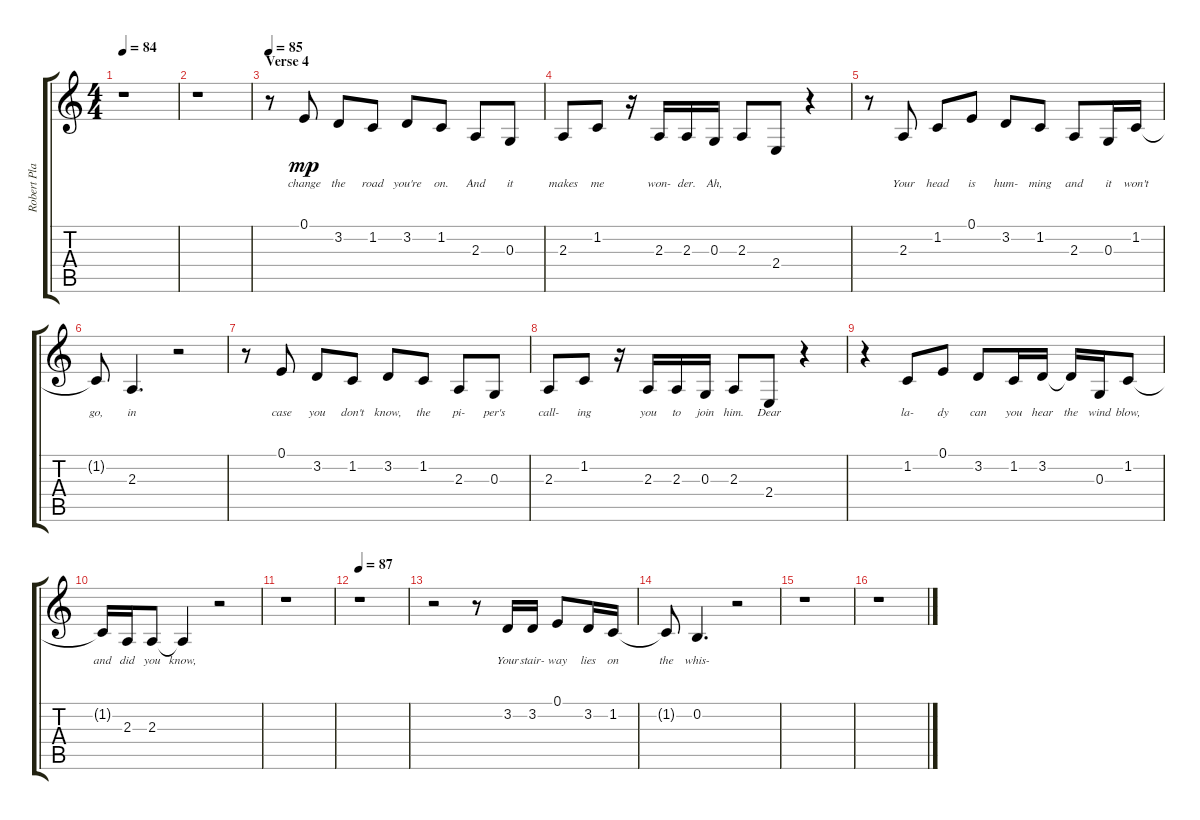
\track ("Robert Plant - Vocals" "Robert Pla") {instrument harmonica}
\staff {score tabs}
\tuning (E4 B3 G3 D3 A2 E2) {hide}
\ts (4 4)
\tempo 84
\clef g2
\ks c
r.1{dy mp} |
r.1 |
\section ("" "Verse 4")
\tempo 85
r.8 0.1.8{lyrics (0 "change") lyrics (1 "") lyrics (2 "") lyrics (3 "") lyrics (4 "")} 3.2.8{lyrics (0 "the") lyrics (1 "") lyrics (2 "") lyrics (3 "") lyrics (4 "")} 1.2.8{lyrics (0 "road") lyrics (1 "") lyrics (2 "") lyrics (3 "") lyrics (4 "")} 3.2.8{lyrics (0 "you're") lyrics (1 "") lyrics (2 "") lyrics (3 "") lyrics (4 "")} 1.2.8{lyrics (0 "on.") lyrics (1 "") lyrics (2 "") lyrics (3 "") lyrics (4 "")} 2.3.8{lyrics (0 "And") lyrics (1 "") lyrics (2 "") lyrics (3 "") lyrics (4 "")} 0.3.8{lyrics (0 "it") lyrics (1 "") lyrics (2 "") lyrics (3 "") lyrics (4 "")} |
2.3.8{lyrics (0 "makes") lyrics (1 "") lyrics (2 "") lyrics (3 "") lyrics (4 "")} 1.2.8{lyrics (0 "me") lyrics (1 "") lyrics (2 "") lyrics (3 "") lyrics (4 "")} r.16 2.3.16{lyrics (0 "won-") lyrics (1 "") lyrics (2 "") lyrics (3 "") lyrics (4 "")} 2.3.16{lyrics (0 "der.") lyrics (1 "") lyrics (2 "") lyrics (3 "") lyrics (4 "")} 0.3.16{lyrics (0 "Ah,") lyrics (1 "") lyrics (2 "") lyrics (3 "") lyrics (4 "")} 2.3.8{lyrics (0 "") lyrics (1 "") lyrics (2 "") lyrics (3 "") lyrics (4 "")} 2.4.8{lyrics (0 "") lyrics (1 "") lyrics (2 "") lyrics (3 "") lyrics (4 "")} r.4 |
r.8 2.3.8{lyrics (0 "Your") lyrics (1 "") lyrics (2 "") lyrics (3 "") lyrics (4 "")} 1.2.8{lyrics (0 "head") lyrics (1 "") lyrics (2 "") lyrics (3 "") lyrics (4 "")} 0.1.8{lyrics (0 "is") lyrics (1 "") lyrics (2 "") lyrics (3 "") lyrics (4 "")} 3.2.8{lyrics (0 "hum-") lyrics (1 "") lyrics (2 "") lyrics (3 "") lyrics (4 "")} 1.2.8{lyrics (0 "ming") lyrics (1 "") lyrics (2 "") lyrics (3 "") lyrics (4 "")} 2.3.8{lyrics (0 "and") lyrics (1 "") lyrics (2 "") lyrics (3 "") lyrics (4 "")} 0.3.16{lyrics (0 "it") lyrics (1 "") lyrics (2 "") lyrics (3 "") lyrics (4 "")} 1.2.16{lyrics (0 "won't") lyrics (1 "") lyrics (2 "") lyrics (3 "") lyrics (4 "")} |
1.2{t}.8{lyrics (0 "go,") lyrics (1 "") lyrics (2 "") lyrics (3 "") lyrics (4 "")} 2.3.4{d lyrics (0 "in") lyrics (1 "") lyrics (2 "") lyrics (3 "") lyrics (4 "")} r.2 |
r.8 0.1.8{lyrics (0 "case") lyrics (1 "") lyrics (2 "") lyrics (3 "") lyrics (4 "")} 3.2.8{lyrics (0 "you") lyrics (1 "") lyrics (2 "") lyrics (3 "") lyrics (4 "")} 1.2.8{lyrics (0 "don't") lyrics (1 "") lyrics (2 "") lyrics (3 "") lyrics (4 "")} 3.2.8{lyrics (0 "know,") lyrics (1 "") lyrics (2 "") lyrics (3 "") lyrics (4 "")} 1.2.8{lyrics (0 "the") lyrics (1 "") lyrics (2 "") lyrics (3 "") lyrics (4 "")} 2.3.8{lyrics (0 "pi-") lyrics (1 "") lyrics (2 "") lyrics (3 "") lyrics (4 "")} 0.3.8{lyrics (0 "per's") lyrics (1 "") lyrics (2 "") lyrics (3 "") lyrics (4 "")} |
2.3.8{lyrics (0 "call-") lyrics (1 "") lyrics (2 "") lyrics (3 "") lyrics (4 "")} 1.2.8{lyrics (0 "ing") lyrics (1 "") lyrics (2 "") lyrics (3 "") lyrics (4 "")} r.16 2.3.16{lyrics (0 "you") lyrics (1 "") lyrics (2 "") lyrics (3 "") lyrics (4 "")} 2.3.16{lyrics (0 "to") lyrics (1 "") lyrics (2 "") lyrics (3 "") lyrics (4 "")} 0.3.16{lyrics (0 "join") lyrics (1 "") lyrics (2 "") lyrics (3 "") lyrics (4 "")} 2.3.8{lyrics (0 "him.") lyrics (1 "") lyrics (2 "") lyrics (3 "") lyrics (4 "")} 2.4.8{lyrics (0 "Dear") lyrics (1 "") lyrics (2 "") lyrics (3 "") lyrics (4 "")} r.4 |
r.4 1.2.8{lyrics (0 "la-") lyrics (1 "") lyrics (2 "") lyrics (3 "") lyrics (4 "")} 0.1.8{lyrics (0 "dy") lyrics (1 "") lyrics (2 "") lyrics (3 "") lyrics (4 "")} 3.2.8{lyrics (0 "can") lyrics (1 "") lyrics (2 "") lyrics (3 "") lyrics (4 "")} 1.2.16{lyrics (0 "you") lyrics (1 "") lyrics (2 "") lyrics (3 "") lyrics (4 "")} 3.2.16{lyrics (0 "hear") lyrics (1 "") lyrics (2 "") lyrics (3 "") lyrics (4 "")} 3.2{t}.16{lyrics (0 "the") lyrics (1 "") lyrics (2 "") lyrics (3 "") lyrics (4 "")} 0.3.16{lyrics (0 "wind") lyrics (1 "") lyrics (2 "") lyrics (3 "") lyrics (4 "")} 1.2.8{lyrics (0 "blow,") lyrics (1 "") lyrics (2 "") lyrics (3 "") lyrics (4 "")} |
1.2{t}.16{lyrics (0 "and") lyrics (1 "") lyrics (2 "") lyrics (3 "") lyrics (4 "")} 2.3.16{lyrics (0 "did") lyrics (1 "") lyrics (2 "") lyrics (3 "") lyrics (4 "")} 2.3.8{lyrics (0 "you") lyrics (1 "") lyrics (2 "") lyrics (3 "") lyrics (4 "")} 2.3{t}.4{lyrics (0 "know,") lyrics (1 "") lyrics (2 "") lyrics (3 "") lyrics (4 "")} r.2 |
r.1 |
\tempo 87
r.1 |
r.2 r.8 3.2.16{lyrics (0 "Your") lyrics (1 "") lyrics (2 "") lyrics (3 "") lyrics (4 "")} 3.2.16{lyrics (0 "stair-") lyrics (1 "") lyrics (2 "") lyrics (3 "") lyrics (4 "")} 0.1.8{lyrics (0 "way") lyrics (1 "") lyrics (2 "") lyrics (3 "") lyrics (4 "")} 3.2.16{lyrics (0 "lies") lyrics (1 "") lyrics (2 "") lyrics (3 "") lyrics (4 "")} 1.2.16{lyrics (0 "on") lyrics (1 "") lyrics (2 "") lyrics (3 "") lyrics (4 "")} |
1.2{t}.8{lyrics (0 "the") lyrics (1 "") lyrics (2 "") lyrics (3 "") lyrics (4 "")} 0.2.4{d lyrics (0 "whis-") lyrics (1 "") lyrics (2 "") lyrics (3 "") lyrics (4 "")} r.2 |
r.1 |
r.1
